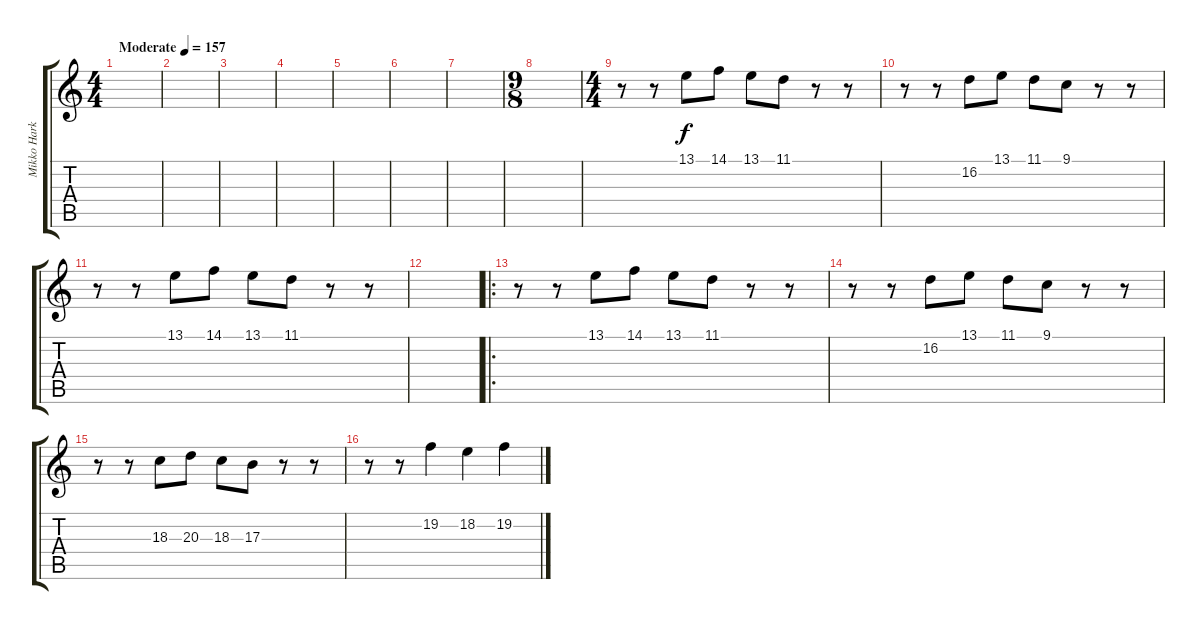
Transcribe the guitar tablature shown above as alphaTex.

\track ("Mikko Harkin " "Mikko Hark") {instrument harpsichord}
\staff {score tabs}
\tuning (Eb4 Bb3 Gb3 Db3 Ab2 Eb2) {hide}
\ts (4 4)
\tempo (157 "Moderate")
\clef g2
\ks c
|
|
|
|
|
|
|
\ts (9 8)
|
\ts (4 4)
r.8 r.8 13.1.8 14.1.8 13.1.8 11.1.8 r.8 r.8 |
r.8 r.8 16.2.8 13.1.8 11.1.8 9.1.8 r.8 r.8 |
r.8 r.8 13.1.8 14.1.8 13.1.8 11.1.8 r.8 r.8 |
|
\ro
r.8 r.8 13.1.8 14.1.8 13.1.8 11.1.8 r.8 r.8 |
r.8 r.8 16.2.8 13.1.8 11.1.8 9.1.8 r.8 r.8 |
r.8 r.8 18.3.8 20.3.8 18.3.8 17.3.8 r.8 r.8 |
r.8 r.8 19.2.4 18.2.4 19.2.4
